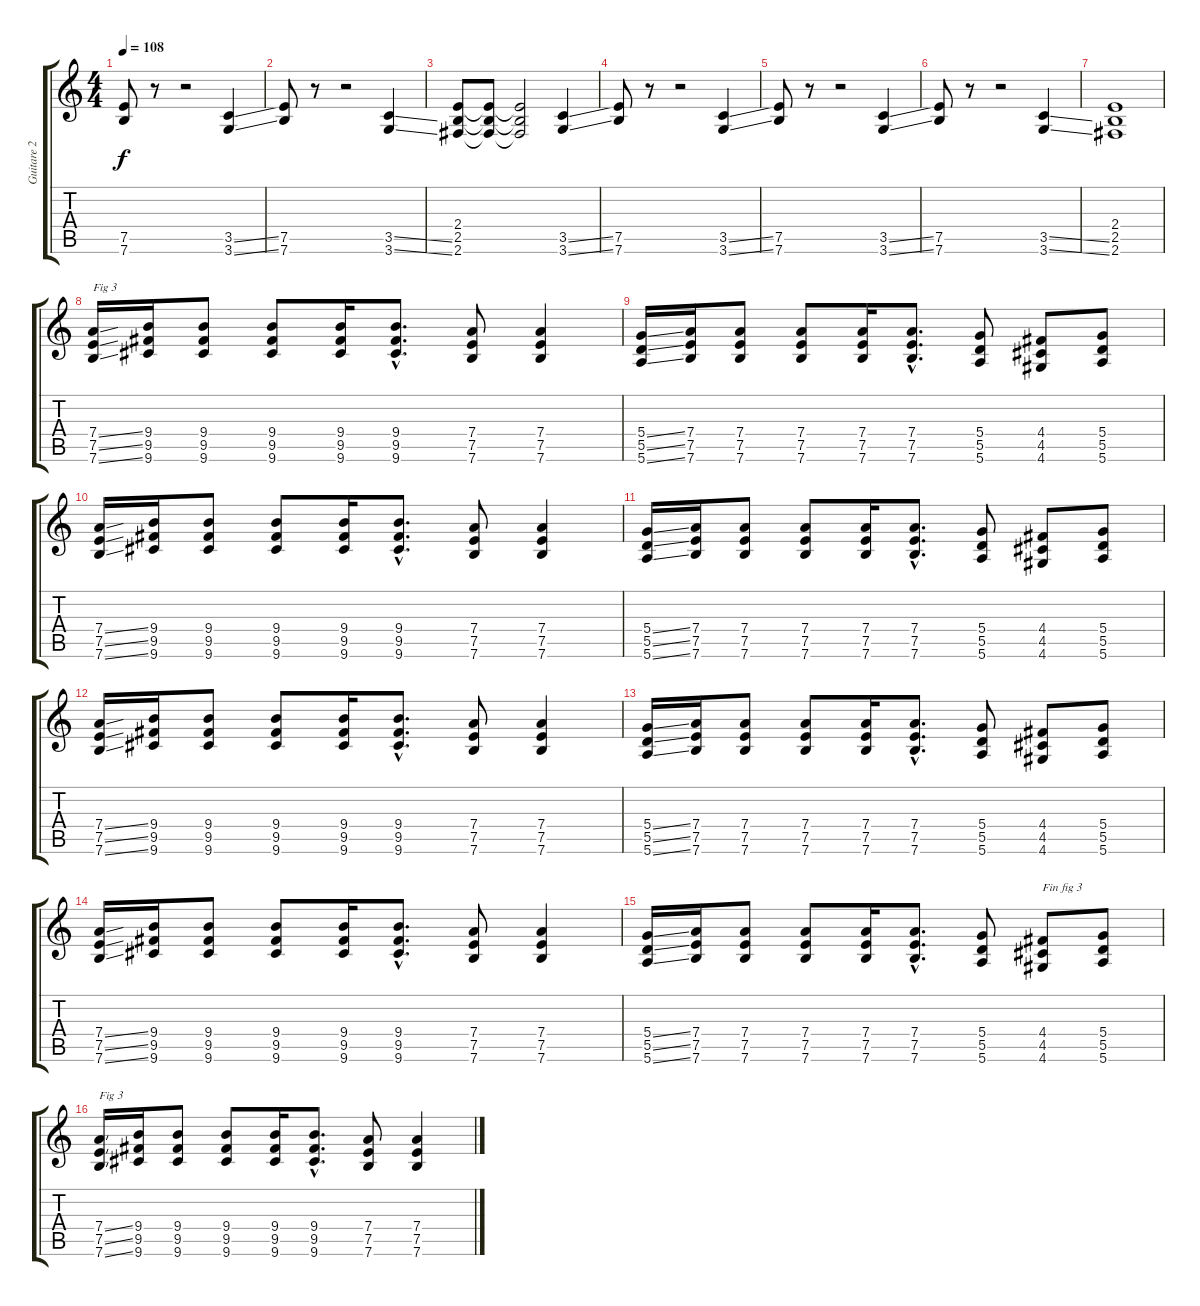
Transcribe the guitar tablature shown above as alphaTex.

\track ("Guitare 2" "Guitare 2") {instrument distortionguitar}
\staff {score tabs}
\tuning (E4 B3 G3 D3 A2 E2) {hide}
\ts (4 4)
\tempo 108
\clef g2
\ks c
(7.5 7.6).8{dy f} r.8 r.2 (3.5{ss} 3.6{ss}).4 |
(7.5 7.6).8 r.8 r.2 (3.5{ss} 3.6{ss}).4 |
(2.4 2.5 2.6).8 (2.4{t} 2.5{t} 2.6{t}).8 (2.4{t} 2.5{t} 2.6{t}).2 (3.5{ss} 3.6{ss}).4 |
(7.5 7.6).8 r.8 r.2 (3.5{ss} 3.6{ss}).4 |
(7.5 7.6).8 r.8 r.2 (3.5{ss} 3.6{ss}).4 |
(7.5 7.6).8 r.8 r.2 (3.5{ss} 3.6{ss}).4 |
(2.4 2.5 2.6).1 |
(7.4{ss} 7.5{ss} 7.6{ss}).16{txt "Fig 3"} (9.4 9.5 9.6).16 (9.4 9.5 9.6).8 (9.4 9.5 9.6).8 (9.4 9.5 9.6).16 (9.4{hac} 9.5{hac} 9.6{hac}).8{d} (7.4 7.5 7.6).8 (7.4 7.5 7.6).4 |
(5.4{ss} 5.5{ss} 5.6{ss}).16 (7.4 7.5 7.6).16 (7.4 7.5 7.6).8 (7.4 7.5 7.6).8 (7.4 7.5 7.6).16 (7.4{hac} 7.5{hac} 7.6{hac}).8{d} (5.4 5.5 5.6).8 (4.4 4.5 4.6).8 (5.4 5.5 5.6).8 |
(7.4{ss} 7.5{ss} 7.6{ss}).16 (9.4 9.5 9.6).16 (9.4 9.5 9.6).8 (9.4 9.5 9.6).8 (9.4 9.5 9.6).16 (9.4{hac} 9.5{hac} 9.6{hac}).8{d} (7.4 7.5 7.6).8 (7.4 7.5 7.6).4 |
(5.4{ss} 5.5{ss} 5.6{ss}).16 (7.4 7.5 7.6).16 (7.4 7.5 7.6).8 (7.4 7.5 7.6).8 (7.4 7.5 7.6).16 (7.4{hac} 7.5{hac} 7.6{hac}).8{d} (5.4 5.5 5.6).8 (4.4 4.5 4.6).8 (5.4 5.5 5.6).8 |
(7.4{ss} 7.5{ss} 7.6{ss}).16 (9.4 9.5 9.6).16 (9.4 9.5 9.6).8 (9.4 9.5 9.6).8 (9.4 9.5 9.6).16 (9.4{hac} 9.5{hac} 9.6{hac}).8{d} (7.4 7.5 7.6).8 (7.4 7.5 7.6).4 |
(5.4{ss} 5.5{ss} 5.6{ss}).16 (7.4 7.5 7.6).16 (7.4 7.5 7.6).8 (7.4 7.5 7.6).8 (7.4 7.5 7.6).16 (7.4{hac} 7.5{hac} 7.6{hac}).8{d} (5.4 5.5 5.6).8 (4.4 4.5 4.6).8 (5.4 5.5 5.6).8 |
(7.4{ss} 7.5{ss} 7.6{ss}).16 (9.4 9.5 9.6).16 (9.4 9.5 9.6).8 (9.4 9.5 9.6).8 (9.4 9.5 9.6).16 (9.4{hac} 9.5{hac} 9.6{hac}).8{d} (7.4 7.5 7.6).8 (7.4 7.5 7.6).4 |
(5.4{ss} 5.5{ss} 5.6{ss}).16 (7.4 7.5 7.6).16 (7.4 7.5 7.6).8 (7.4 7.5 7.6).8 (7.4 7.5 7.6).16 (7.4{hac} 7.5{hac} 7.6{hac}).8{d} (5.4 5.5 5.6).8 (4.4 4.5 4.6).8{txt "Fin fig 3"} (5.4 5.5 5.6).8 |
(7.4{ss} 7.5{ss} 7.6{ss}).16{txt "Fig 3"} (9.4 9.5 9.6).16 (9.4 9.5 9.6).8 (9.4 9.5 9.6).8 (9.4 9.5 9.6).16 (9.4{hac} 9.5{hac} 9.6{hac}).8{d} (7.4 7.5 7.6).8 (7.4 7.5 7.6).4
